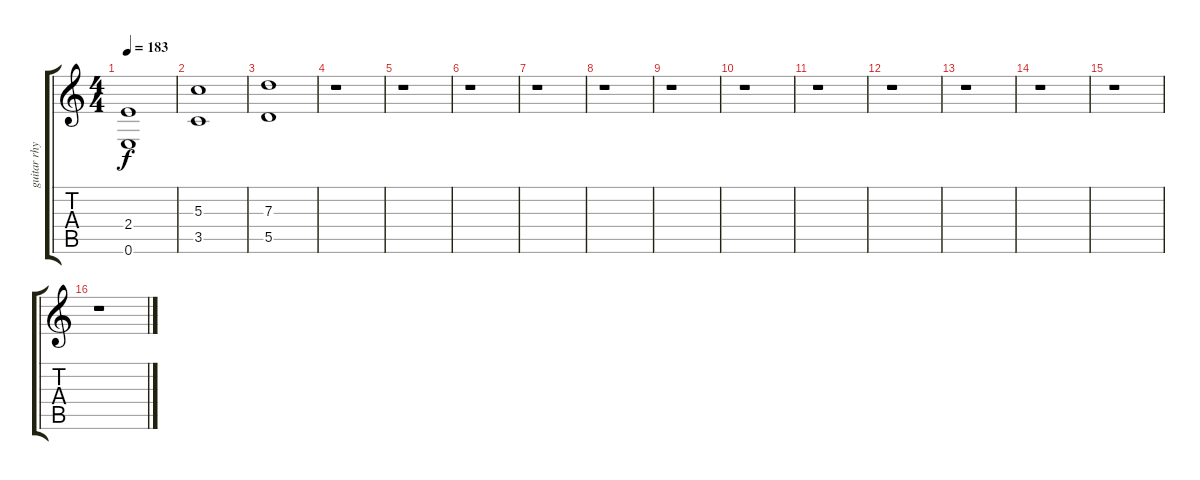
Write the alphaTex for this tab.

\track ("guitar rhythm right" "guitar rhy") {instrument distortionguitar}
\staff {score tabs}
\tuning (E4 B3 G3 D3 A2 E2) {hide}
\ts (4 4)
\tempo 183
\clef g2
\ks c
(2.4{t} 0.6{t}).1{dy f} |
(5.3 3.5).1 |
(7.3 5.5).1 |
r.1{volume 0} |
r.1 |
r.1 |
r.1 |
r.1 |
r.1 |
r.1 |
r.1 |
r.1 |
r.1 |
r.1 |
r.1 |
r.1
